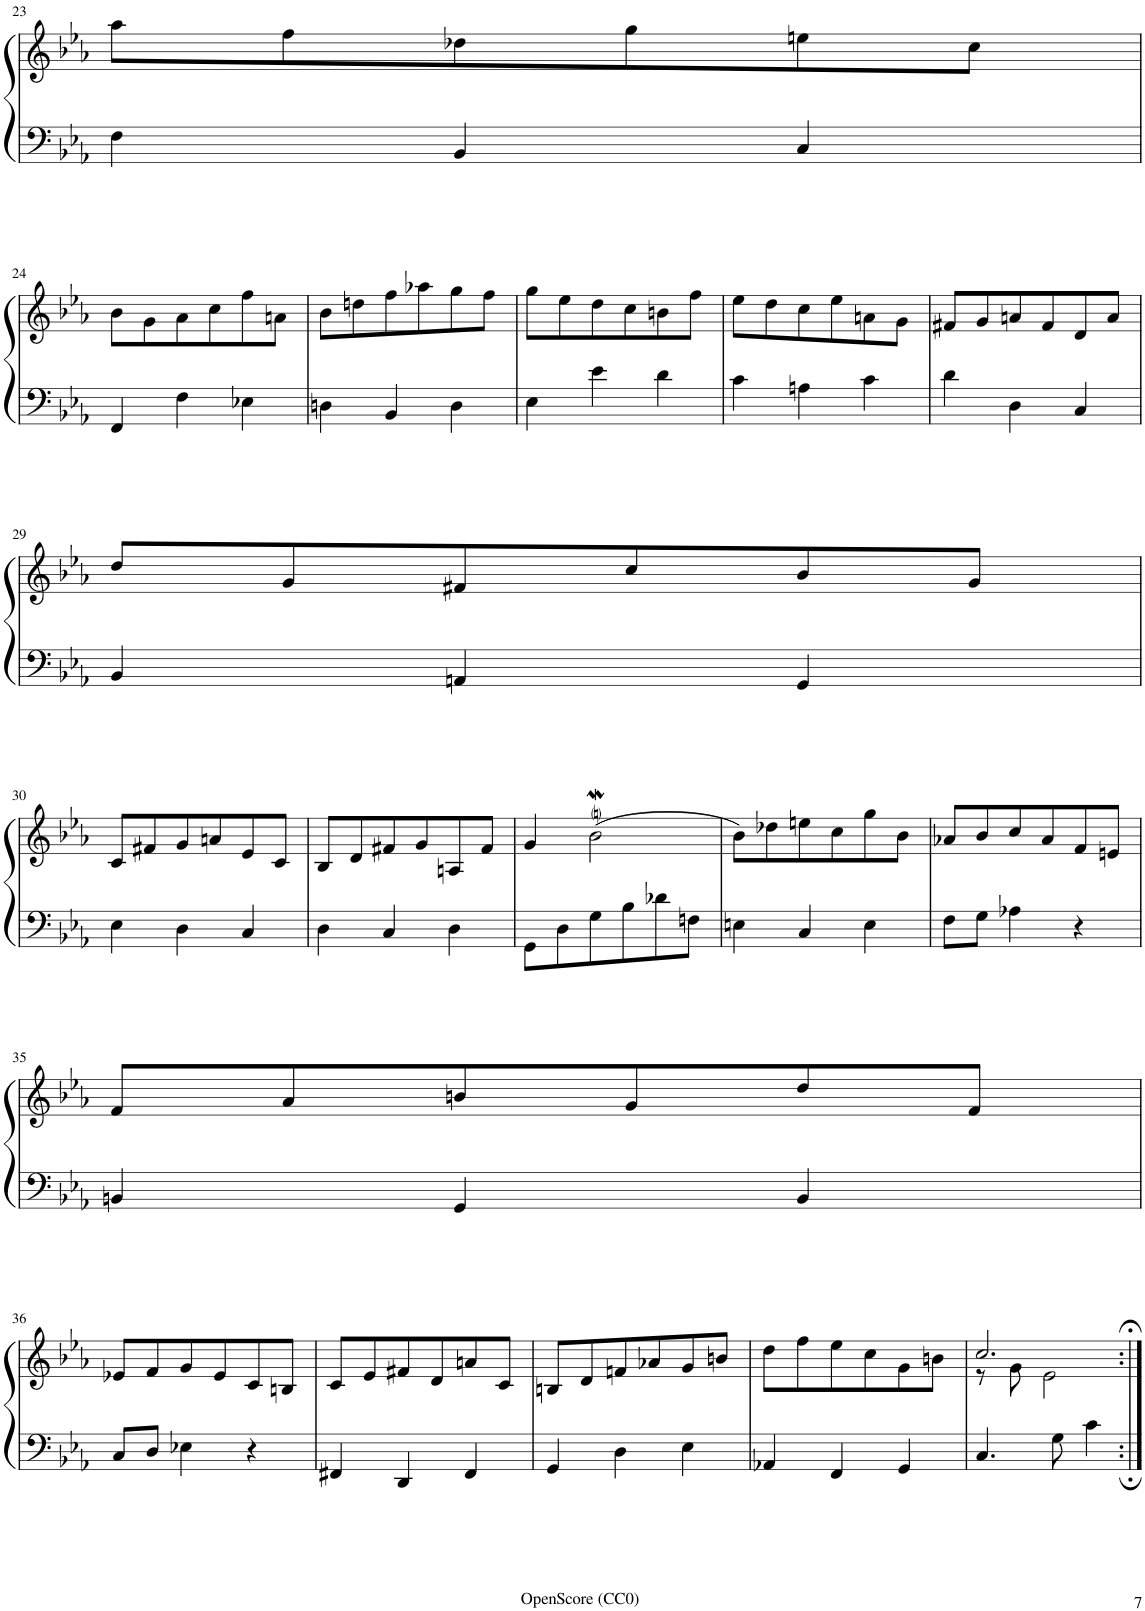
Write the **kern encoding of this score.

**kern	**kern
*part1	*part1
*staff2	*staff1
*I"Harpsichord	*
*I'Hch.	*
!!LO:PB:g=z
*clefF4	*clefG2
*k[b-e-a-]	*k[b-e-a-]
*M3/4	*M3/4
=23	=23
4F\	8aa-\L
.	8ff\
4BB-/	8dd-X\
.	8gg\
4C/	8een\
.	8cc\J
!!LO:LB:g=z
=24	=24
4FF/	8b-\L
.	8g\
4F\	8a-\
.	8cc\
4E-X\	8ff\
.	8an\J
=25	=25
4Dn\	8b-\L
.	8ddn\
4BB-/	8ff\
.	8aa-X\
4D\	8gg\
.	8ff\J
=26	=26
4E-\	8gg\L
.	8ee-\
4e-\	8dd\
.	8cc\
4d\	8bn\
.	8ff\J
=27	=27
4c\	8ee-\L
.	8dd\
4An\	8cc\
.	8ee-\
4c\	8an\
.	8g\J
=28	=28
4d\	8f#X/L
.	8g/
4D\	8an/
.	8f#/
4C/	8d/
.	8a/J
!!LO:LB:g=z
=29	=29
4BB-/	8dd/L
.	8g/
4AAn/	8f#X/
.	8cc/
4GG/	8b-/
.	8g/J
!!LO:LB:g=z
=30	=30
4E-\	8c/L
.	8f#X/
4D\	8g/
.	8an/
4C/	8e-/
.	8c/J
=31	=31
4D\	8B-/L
.	8d/
4C/	8f#X/
.	8g/
4D\	8An/
.	8f#/J
=32	=32
*	*^
8GG\L	4g/	4ryy
8D\	.	.
8G\	(2b-W\	2ani
8B-\	.	.
8d-X\	.	.
8Fn\J	.	.
*	*v	*v
=33	=33
4En\	8b-\L)
.	8dd-X\
4C/	8een\
.	8cc\
4E\	8gg\
.	8b-\J
=34	=34
8F\L	8a-X/L
8G\J	8b-/
4A-X\	8cc/
.	8a-/
4r	8f/
.	8en/J
!!LO:LB:g=z
=35	=35
4BBn/	8f/L
.	8a-/
4GG/	8bn/
.	8g/
4BB/	8dd/
.	8f/J
!!LO:LB:g=z
=36	=36
8C/L	8e-X/L
8D/J	8f/
4E-X\	8g/
.	8e-/
4r	8c/
.	8Bn/J
=37	=37
4FF#X/	8c/L
.	8e-/
4DD/	8f#X/
.	8d/
4FF#/	8an/
.	8c/J
=38	=38
4GG/	8Bn/L
.	8d/
4D\	8fn/
.	8a-X/
4E-\	8g/
.	8bn/J
=39	=39
4AA-X/	8dd\L
.	8ff\
4FF/	8ee-\
.	8cc\
4GG/	8g\
.	8bn\J
=40	=40
*	*^
4.C/	2.cc/	8r
.	.	8g\
.	.	2e-\
8G\	.	.
4c\	.	.
*	*v	*v
=:|!	=:|!
*-	*-
